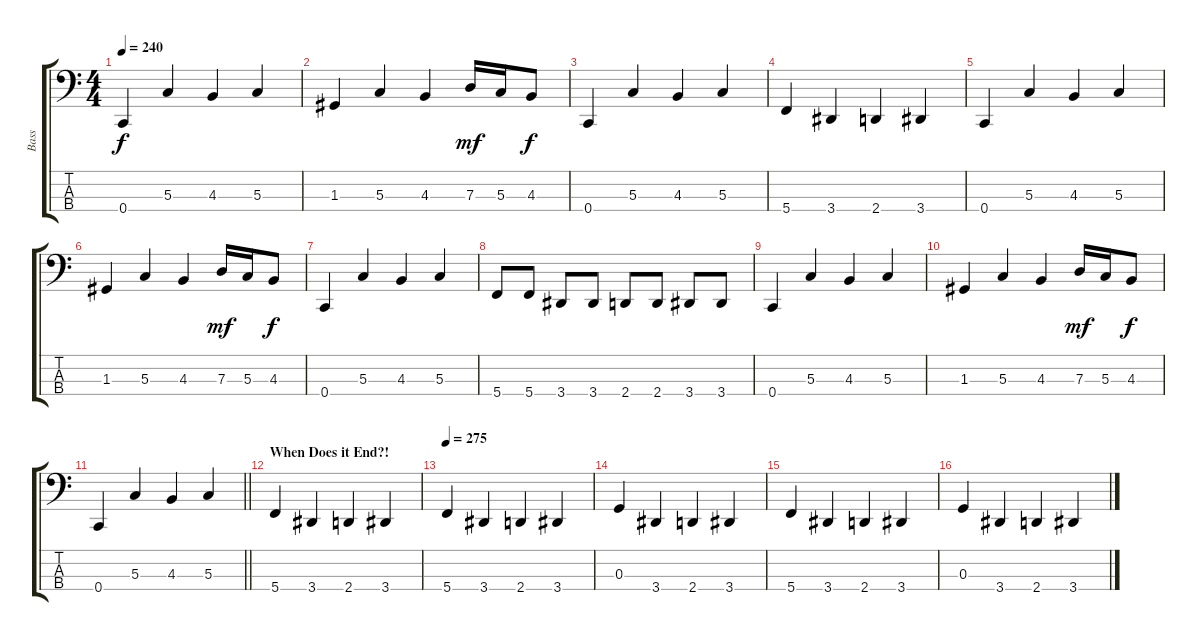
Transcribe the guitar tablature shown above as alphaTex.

\track ("Bass" "Bass") {instrument electricbassfinger}
\staff {score tabs}
\tuning (F2 C2 G1 C1) {hide}
\ts (4 4)
\tempo 240
\clef f4
\ks c
0.4.4{dy f} 5.3.4 4.3.4 5.3.4 |
1.3.4 5.3.4 4.3.4 7.3.16{dy mf} 5.3.16 4.3.8{dy f} |
0.4.4 5.3.4 4.3.4 5.3.4 |
5.4.4 3.4.4 2.4.4 3.4.4 |
0.4.4 5.3.4 4.3.4 5.3.4 |
1.3.4 5.3.4 4.3.4 7.3.16{dy mf} 5.3.16 4.3.8{dy f} |
0.4.4 5.3.4 4.3.4 5.3.4 |
5.4.8 5.4.8 3.4.8 3.4.8 2.4.8 2.4.8 3.4.8 3.4.8 |
0.4.4 5.3.4 4.3.4 5.3.4 |
1.3.4 5.3.4 4.3.4 7.3.16{dy mf} 5.3.16 4.3.8{dy f} |
\barLineRight lightlight
0.4.4 5.3.4 4.3.4 5.3.4 |
\section ("" "When Does it End?!")
5.4.4 3.4.4 2.4.4 3.4.4 |
\tempo 275
5.4.4 3.4.4 2.4.4 3.4.4 |
0.3.4 3.4.4 2.4.4 3.4.4 |
5.4.4 3.4.4 2.4.4 3.4.4 |
0.3.4 3.4.4 2.4.4 3.4.4
